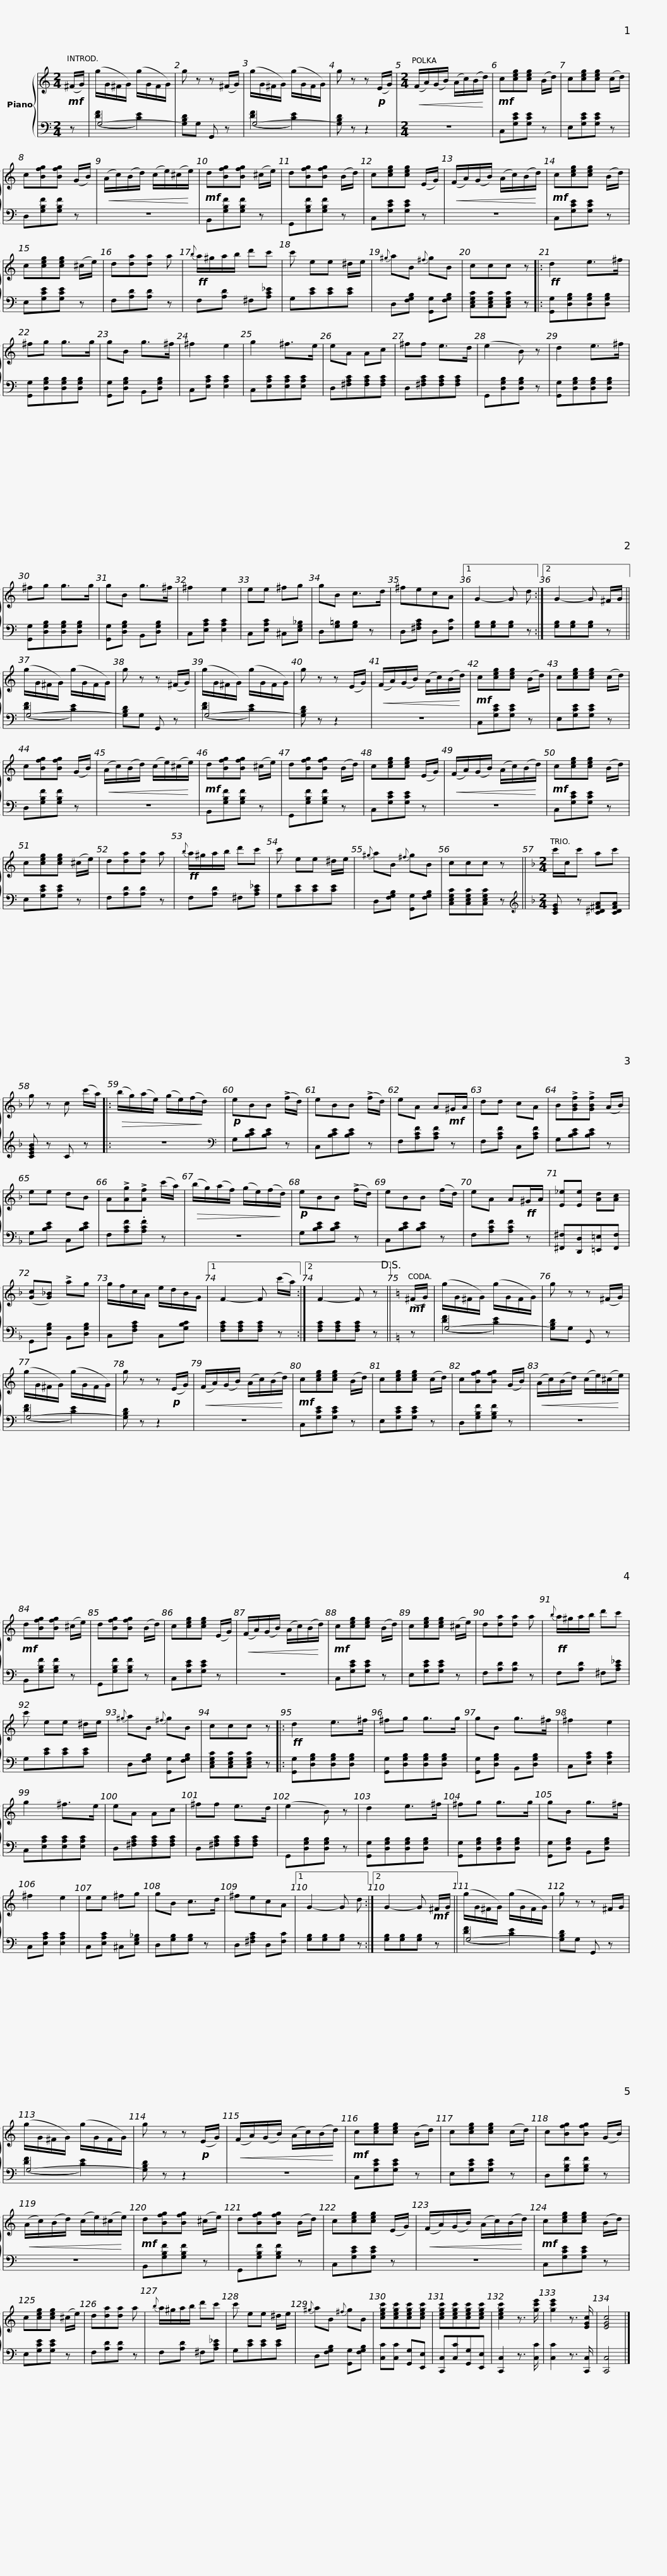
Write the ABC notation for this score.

X:1
%%score { 1 | ( 2 3 ) }
L:1/8
M:2/4
I:linebreak $
K:C
V:1 treble
V:2 bass
V:3 bass
V:1
!mf! (^F/G/) | (g/G/^F/G/) (g/G/F/G/) | g z z (^F/G/) | (g/G/^F/G/) (g/G/F/G/) | g z z!p! (E/G/) |$ %5
[M:2/4]!<(! (F/A/)(G/B/) (A/c/)(B/!<)!d/) |!mf! c[ceg][ceg] (B/d/) | c[ceg][ceg] (c/d/) | c[Bfg][Bfg] (G/B/) |!<(! (A/c/)(B/d/) (c/e/)(^c/!<)!e/) |$ %10
!mf! d[Bfg][Bfg] (^c/e/) | d[Bfg][Bfg] (B/d/) | c[ceg][ceg] (E/G/) |!<(! (F/A/)(G/B/) (A/c/)(B/!<)!d/) |!mf! c[ceg][ceg] (B/d/) |$ %15
 c[ceg][ceg] (^c/e/) | d[da][da] a |!ff!{b} a/^g/a/b/ d'c' | c' ee ^d/e/ |{^g} aB{^f} gB | %20
 ccc z |:$!ff! d2 e>^f | ^fg g>g | gB g>^f | ^f2 e2 | %25
 g2 ^f>e | eA Ac | ^ff e>d |$ (e2 B) z | d2 e>^f | %30
 ^fg g>g | gB g>^f | ^f2 e2 | ee ^fg | gB c>d |$ %35
 ^fecA |1 G2- G d :|2 G2- G ^F/G/ || (g/G/^F/G/) (g/G/F/G/) | g z z (^F/G/) |$ %40
 (g/G/^F/G/) (g/G/F/G/) | g z z (E/G/) |!<(! (F/A/)(G/B/) (A/c/)(B/!<)!d/) |!mf! c[ceg][ceg] (B/d/) | c[ceg][ceg] (c/d/) | %45
 c[Bfg][Bfg] (G/B/) |$!<(! (A/c/)(B/d/) (c/e/)(^c/!<)!e/) |!mf! d[Bfg][Bfg] (^c/e/) | d[Bfg][Bfg] (B/d/) | c[ceg][ceg] (E/G/) | %50
!<(! (F/A/)(G/B/) (A/c/)(B/!<)!d/) |!mf! c[ceg][ceg] (B/d/) |$ c[ceg][ceg] (^c/e/) | d[da][da] a |!ff!{b} a/^g/a/b/ d'c' | %55
 c' ee ^d/e/ |{^g} aB{^f} gB | ccc z ||$[K:F][M:2/4] c'/c/c' ac' | g z c (c'/a/) |: %60
!>(! (b/g/)(a/e/) (g/e/)(f/!>)!d/) |!p! eBB (!>!f/d/) |$ eBB (!>!f/d/) | eA A!mf!^G/A/ | dd cA | %65
 B!>![GBf]!>![GBf] (A/B/) | ee dB |$ A!>![Ag]!>![Af] (c'/a/) |!>(! (b/g/)(a/f/) (g/e/)(f/!>)!d/) |!p! eBB (!>!f/d/) | %70
 eBB (f/d/) | eA A!ff!^G/A/ |$ [E_e][Ee] [Ad][Ac] | ([Gc][G_B]) !>!ag | g/f/c/A/ e/d/B/G/ |1 %75
 F2- F (c'/a/) :|2 F2- F z!D.S.! ||$[K:C]!mf! (^F/G/) | (g/G/^F/G/) (g/G/F/G/) | g z z (^F/G/) | %80
 (g/G/^F/G/) (g/G/F/G/) | g z z!p! (E/G/) |$!<(! (F/A/)(G/B/) (A/c/)(B/!<)!d/) |!mf! c[ceg][ceg] (B/d/) | c[ceg][ceg] (c/d/) | %85
 c[Bfg][Bfg] (G/B/) |!<(! (A/c/)(B/d/) (c/e/)(^c/!<)!e/) |!mf! d[Bfg][Bfg] (^c/e/) |$ d[Bfg][Bfg] (B/d/) | c[ceg][ceg] (E/G/) | %90
!<(! (F/A/)(G/B/) (A/c/)(B/!<)!d/) |!mf! c[ceg][ceg] (B/d/) | c[ceg][ceg] (^c/e/) | d[da][da] a |$!ff!{b} a/^g/a/b/ d'c' | %95
 c' ee ^d/e/ |{^g} aB{^f} gB | ccc z |:!ff! d2 e>^f | ^fg g>g |$ %100
 gB g>^f | ^f2 e2 | g2 ^f>e | eA Ac | ^ff e>d | %105
 (e2 B) z | d2 e>^f |$ ^fg g>g | gB g>^f | ^f2 e2 | %110
 ee ^fg | gB c>d | ^fecA |1 G2- G d :|2$ G2- G!mf! ^F/G/ || %115
 (g/G/^F/G/) (g/G/F/G/) | g z z ^F/G/ | (g/G/^F/G/) (g/G/F/G/) | g z z!p! (E/G/) |!<(! (F/A/)(G/B/) (A/c/)(B/!<)!d/) |$ %120
!mf! c[ceg][ceg] (B/d/) | c[ceg][ceg] (c/d/) | c[Bfg][Bfg] (G/B/) |!<(! (A/c/)(B/d/) (c/e/)(^c/!<)!e/) |!mf! d[Bfg][Bfg] (^c/e/) | %125
 d[Bfg][Bfg] (B/d/) |$ c[ceg][ceg] (E/G/) |!<(! (F/A/)(G/B/) (A/c/)(B/!<)!d/) |!mf! c[ceg][ceg] (B/d/) | c[ceg][ceg] (^c/e/) | %130
 d[da][da] a |{b} a/^g/a/b/ d'c' |$ c' ee ^d/e/ |{^g} aB{^f} gB | [cegc'][cegc'][cegc'][cegc'] | %135
 [cegc'][cegc'][cegc'][cegc'] | [cegc']2 z3/2 [gc'e']/ | [gc'e']2 z3/2 [EGc]/ | [EGc]4 |] %139
V:2
 z | G,4- | [G,B,D]G, G,, z | G,4- | [G,B,D] z z2 |$ %5
[M:2/4] z4 | C,[G,CE][G,CE] z | E,[G,CE][G,CE] z | D,[G,B,F][G,B,F] z | z4 |$ %10
 B,,[G,B,F][G,B,F] z | G,,[G,B,F][G,B,F] z | C,[G,CE][G,CE] z | z4 | C,[G,CE][G,CE] z |$ %15
 E,[G,CE][G,CE] z | F,[A,D][A,D] z | F,[A,D] ^F,[A,C_E] | G,[CE][CE][CE] | D,[F,G,B,] [G,,G,][F,G,B,] | %20
 [C,E,G,C][C,E,G,C][C,E,G,C] z |:$ [G,,G,][D,G,B,][D,G,B,][D,G,B,] | [G,,G,][D,G,B,][D,G,B,][D,G,B,] | [G,,G,][D,G,B,] B,,[D,G,B,] | C,[E,A,C] [E,A,C]2 | %25
 C,[E,A,C][E,A,C][E,A,C] | D,[^F,A,C][F,A,C][F,A,C] | D,[^F,A,C][F,A,C][F,A,C] |$ G,,[D,G,B,][D,G,B,] z | [G,,G,][D,G,B,][D,G,B,][D,G,B,] | %30
 [G,,G,][D,G,B,][D,G,B,][D,G,B,] | [G,,G,][D,G,B,] B,,[D,G,B,] | C,[E,A,C] [E,A,C]2 | C,[E,A,C] ^C,[E,G,_B,] | D,[G,=B,][G,B,] z |$ %35
 D,[^F,A,C] D,[F,C] |1 [G,B,][G,B,][G,B,] z :|2 [G,B,][G,B,][G,B,] z || G,4- | [G,B,D]G, G,, z |$ %40
 G,4- | [G,B,D] z z2 | z4 | C,[G,CE][G,CE] z | E,[G,CE][G,CE] z | %45
 D,[G,B,F][G,B,F] z |$ z4 | B,,[G,B,F][G,B,F] z | G,,[G,B,F][G,B,F] z | C,[G,CE][G,CE] z | %50
 z4 | C,[G,CE][G,CE] z |$ E,[G,CE][G,CE] z | F,[A,D][A,D] z | F,[A,D] ^F,[A,C_E] | %55
 G,[CE][CE][CE] | D,[F,G,B,] [G,,G,][F,G,B,] | [C,E,G,C][C,E,G,C][C,E,G,C] z ||$[K:F][M:2/4][K:treble] [CEG] z [C^D^FA][CDFA] | [CEGB] z C z |: %60
 z4 |[K:bass] G,[B,CE][B,CE] z |$ C,[B,CE][B,CE] z | F,[A,CF][A,CF] z | F,[A,CF] C,[A,CF] | %65
 G,[B,CE][B,CE] z | G,[B,CE] C,[B,CE] |$ F,[A,CF].[A,CF] z | z4 | G,[B,CE][B,CE] z | %70
 C,[B,CE][B,CE] z | F,[A,CF][A,CF] z |$ [^F,,^F,][D,,D,][=E,,=E,][F,,F,] | G,,[D,G,B,] B,,[D,G,B,] | C,[F,A,C] C,[G,B,C] |1 %75
 [F,A,C][F,A,C][F,A,C] z :|2 [F,A,C][F,A,C][F,A,C] z ||$[K:C] z | G,4- | [G,B,D]G, G,, z | %80
 G,4- | [G,B,D] z z2 |$ z4 | C,[G,CE][G,CE] z | E,[G,CE][G,CE] z | %85
 D,[G,B,F][G,B,F] z | z4 | B,,[G,B,F][G,B,F] z |$ G,,[G,B,F][G,B,F] z | C,[G,CE][G,CE] z | %90
 z4 | C,[G,CE][G,CE] z | E,[G,CE][G,CE] z | F,[A,D][A,D] z |$ F,[A,D] ^F,[A,C_E] | %95
 G,[CE][CE][CE] | D,[F,G,B,] [G,,G,][F,G,B,] | [C,E,G,C][C,E,G,C][C,E,G,C] z |: [G,,G,][D,G,B,][D,G,B,][D,G,B,] | [G,,G,][D,G,B,][D,G,B,][D,G,B,] |$ %100
 [G,,G,][D,G,B,] B,,[D,G,B,] | C,[E,A,C] [E,A,C]2 | C,[E,A,C][E,A,C][E,A,C] | D,[^F,A,C][F,A,C][F,A,C] | D,[^F,A,C][F,A,C][F,A,C] | %105
 G,,[D,G,B,][D,G,B,] z | [G,,G,][D,G,B,][D,G,B,][D,G,B,] |$ [G,,G,][D,G,B,][D,G,B,][D,G,B,] | [G,,G,][D,G,B,] B,,[D,G,B,] | C,[E,A,C] [E,A,C]2 | %110
 C,[E,A,C] ^C,[E,G,_B,] | D,[G,B,][G,B,] z | D,[^F,A,C] D,[F,C] |1 [G,B,][G,B,][G,B,] z :|2$ [G,B,][G,B,][G,B,] z || %115
 G,4- | [G,B,D]G, G,, z | G,4- | [G,B,D] z z2 | z4 |$ %120
 C,[G,CE][G,CE] z | E,[G,CE][G,CE] z | D,[G,B,F][G,B,F] z | z4 | B,,[G,B,F][G,B,F] z | %125
 G,,[G,B,F][G,B,F] z |$ C,[G,CE][G,CE] z | z4 | C,[G,CE][G,CE] z | E,[G,CE][G,CE] z | %130
 F,[A,D][A,D] z | F,[A,D] ^F,[A,C_E] |$ G,[CE][CE][CE] | D,[F,G,B,] [G,,G,][F,G,B,] | [C,C][C,C] [G,,G,][E,,E,] | %135
 [C,,C,][C,C][G,,G,][E,,E,] | [C,,C,]2 z3/2 [C,C]/ | [C,C]2 z3/2 [C,,C,]/ | [C,,C,]4 |] %139
V:3
 x | (([DF]2 [CE]2)) | x4 | (([DF]2 [CE]2)) | x4 |$ %5
[M:2/4] x4 | x4 | x4 | x4 | x4 |$ %10
 x4 | x4 | x4 | x4 | x4 |$ %15
 x4 | x4 | x4 | x4 | x4 | %20
 x4 |:$ x4 | x4 | x4 | x4 | %25
 x4 | x4 | x4 |$ x4 | x4 | %30
 x4 | x4 | x4 | x4 | x4 |$ %35
 x4 |1 x4 :|2 x4 || (([DF]2 [CE]2)) | x4 |$ %40
 (([DF]2 [CE]2)) | x4 | x4 | x4 | x4 | %45
 x4 |$ x4 | x4 | x4 | x4 | %50
 x4 | x4 |$ x4 | x4 | x4 | %55
 x4 | x4 | x4 ||$[K:F][M:2/4][K:treble] x4 | x4 |: %60
 x4 |[K:bass] x4 |$ x4 | x4 | x4 | %65
 x4 | x4 |$ x4 | x4 | x4 | %70
 x4 | x4 |$ x4 | x4 | x4 |1 %75
 x4 :|2 x4 ||$[K:C] x | (([DF]2 [CE]2)) | x4 | %80
 (([DF]2 [CE]2)) | x4 |$ x4 | x4 | x4 | %85
 x4 | x4 | x4 |$ x4 | x4 | %90
 x4 | x4 | x4 | x4 |$ x4 | %95
 x4 | x4 | x4 |: x4 | x4 |$ %100
 x4 | x4 | x4 | x4 | x4 | %105
 x4 | x4 |$ x4 | x4 | x4 | %110
 x4 | x4 | x4 |1 x4 :|2$ x4 || %115
 (([DF]2 [CE]2)) | x4 | (([DF]2 [CE]2)) | x4 | x4 |$ %120
 x4 | x4 | x4 | x4 | x4 | %125
 x4 |$ x4 | x4 | x4 | x4 | %130
 x4 | x4 |$ x4 | x4 | x4 | %135
 x4 | x4 | x4 | x4 |] %139
